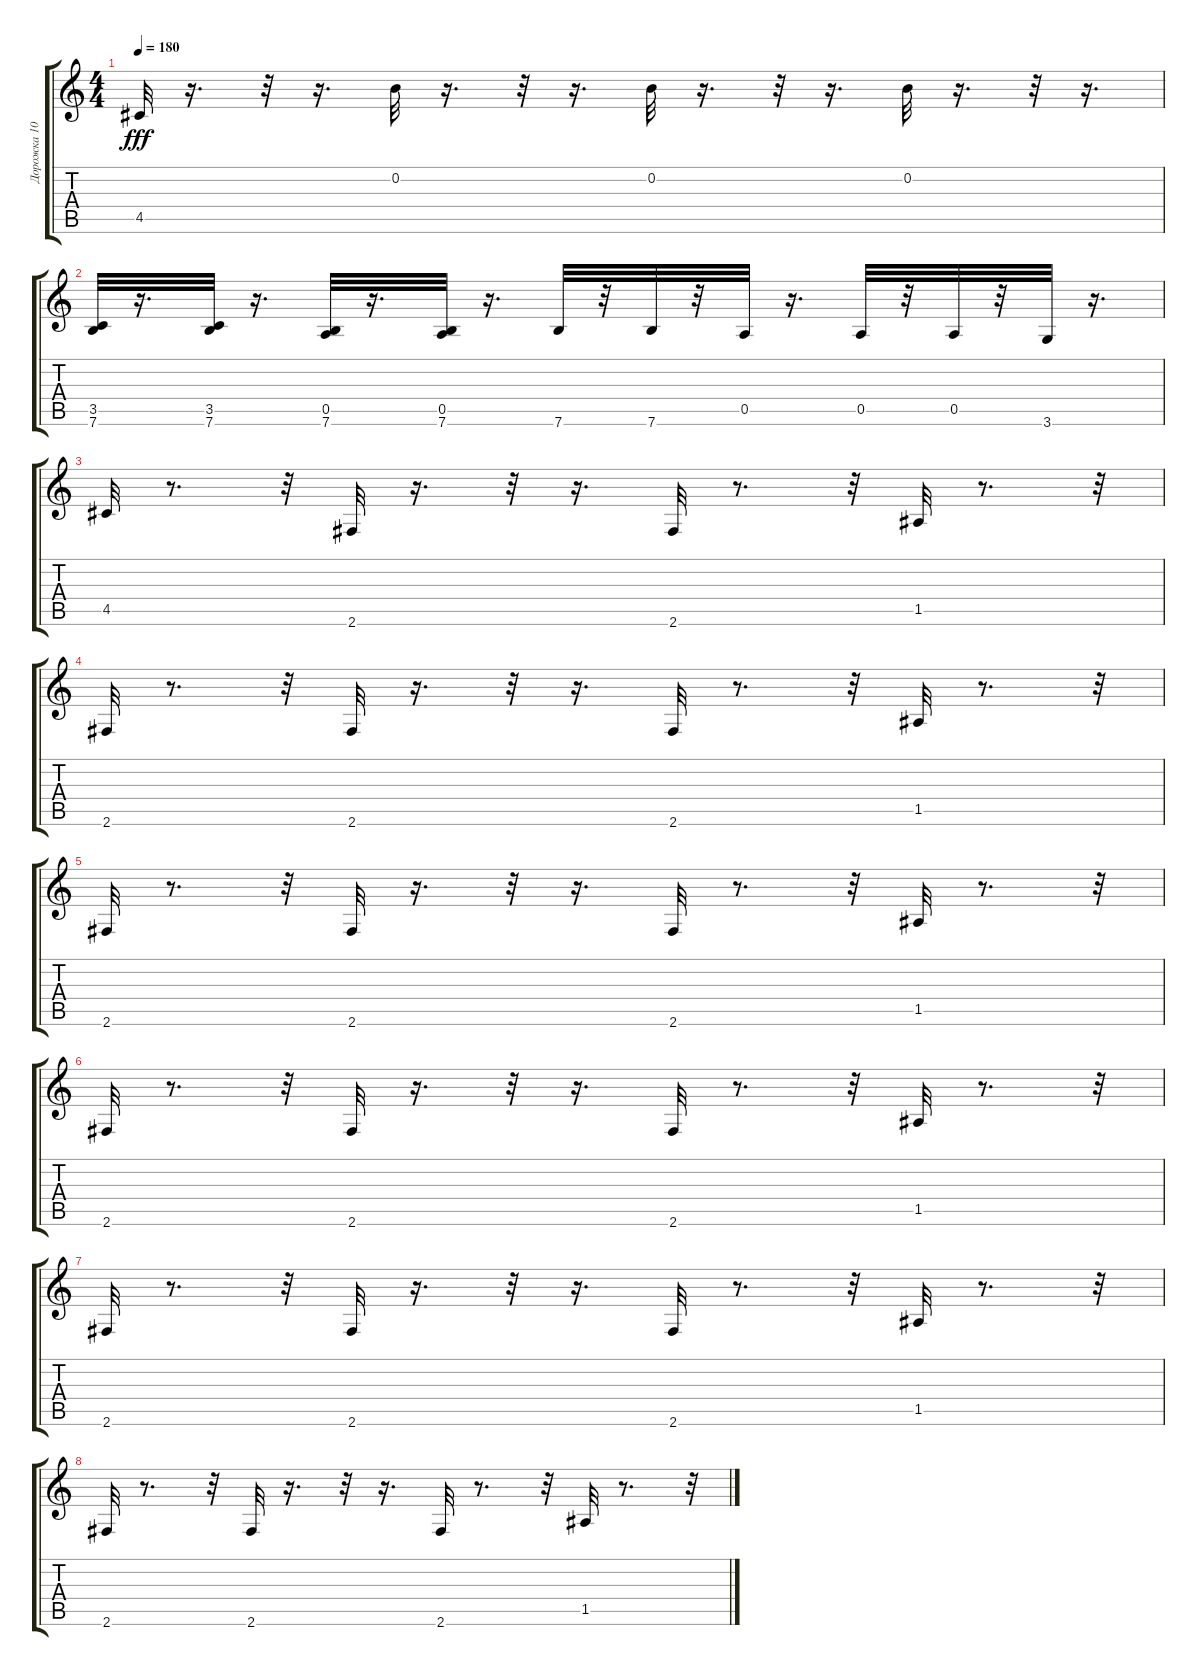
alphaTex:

\track ("Дорожка 10" "Дорожка 10") {instrument acousticguitarnylon}
\staff {score tabs}
\tuning (E4 B3 G3 D3 A2 E2) {hide}
\ts (4 4)
\tempo 180
\clef g2
\ks c
4.5.32{dy fff} r.16{d} r.32 r.16{d} 0.2.32 r.16{d} r.32 r.16{d} 0.2.32 r.16{d} r.32 r.16{d} 0.2.32 r.16{d} r.32 r.16{d} |
(3.5 7.6).32 r.16{d} (3.5 7.6).32 r.16{d} (0.5 7.6).32 r.16{d} (0.5 7.6).32 r.16{d} 7.6.32 r.32 7.6.32 r.32 0.5.32 r.16{d} 0.5.32 r.32 0.5.32 r.32 3.6.32 r.16{d} |
4.5.32 r.8{d} r.32 2.6.32 r.16{d} r.32 r.16{d} 2.6.32 r.8{d} r.32 1.5.32 r.8{d} r.32 |
2.6.32 r.8{d} r.32 2.6.32 r.16{d} r.32 r.16{d} 2.6.32 r.8{d} r.32 1.5.32 r.8{d} r.32 |
2.6.32 r.8{d} r.32 2.6.32 r.16{d} r.32 r.16{d} 2.6.32 r.8{d} r.32 1.5.32 r.8{d} r.32 |
2.6.32 r.8{d} r.32 2.6.32 r.16{d} r.32 r.16{d} 2.6.32 r.8{d} r.32 1.5.32 r.8{d} r.32 |
2.6.32 r.8{d} r.32 2.6.32 r.16{d} r.32 r.16{d} 2.6.32 r.8{d} r.32 1.5.32 r.8{d} r.32 |
2.6.32 r.8{d} r.32 2.6.32 r.16{d} r.32 r.16{d} 2.6.32 r.8{d} r.32 1.5.32 r.8{d} r.32
